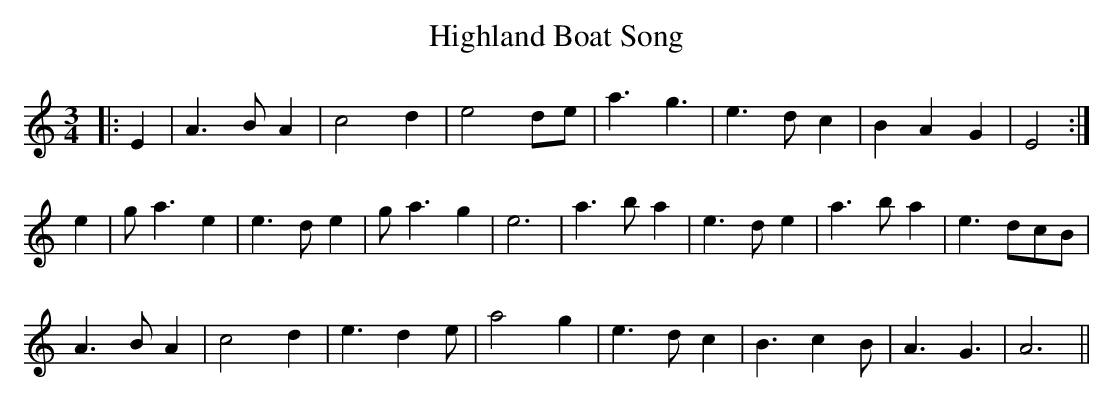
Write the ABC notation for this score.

X:1
T: Highland Boat Song
M: 3/4
L: 1/8
K: Amin
|:E2|A3 BA2|c4 d2|e4 de|a3g3|e3 dc2|B2A2G2|E4:|
e2|ga3e2|e3 de2|ga3g2|e6|a3ba2|e3 de2|a3ba2|e3dcB|
A3BA2|c4d2|e3 d2e|a4 g2|e3dc2|B3 c2B|A3G3|A6||
